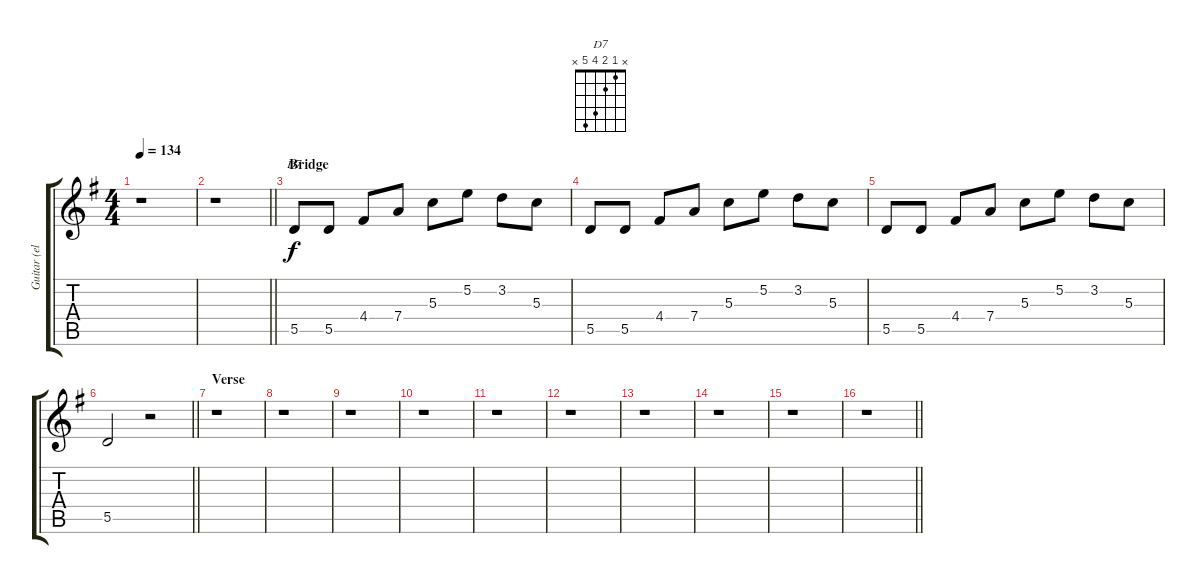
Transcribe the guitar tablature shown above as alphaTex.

\track ("Guitar (elec.)" "Guitar (el") {instrument electricguitarjazz}
\staff {score tabs}
\tuning (E4 B3 G3 D3 A2 E2) {hide}
\chord ("D7" x 1 2 4 5 x)
\ts (4 4)
\tempo 134
\clef g2
\ks g
r.1{dy f} |
\barLineRight lightlight
r.1 |
\section ("" "Bridge")
5.5.8{ch "D7"} 5.5.8 4.4.8 7.4.8 5.3.8 5.2.8 3.2.8 5.3.8 |
5.5.8 5.5.8 4.4.8 7.4.8 5.3.8 5.2.8 3.2.8 5.3.8 |
5.5.8 5.5.8 4.4.8 7.4.8 5.3.8 5.2.8 3.2.8 5.3.8 |
\barLineRight lightlight
5.5.2 r.2 |
\section ("" "Verse")
r.1 |
r.1 |
r.1 |
r.1 |
r.1 |
r.1 |
r.1 |
r.1 |
r.1 |
\barLineRight lightlight
r.1
